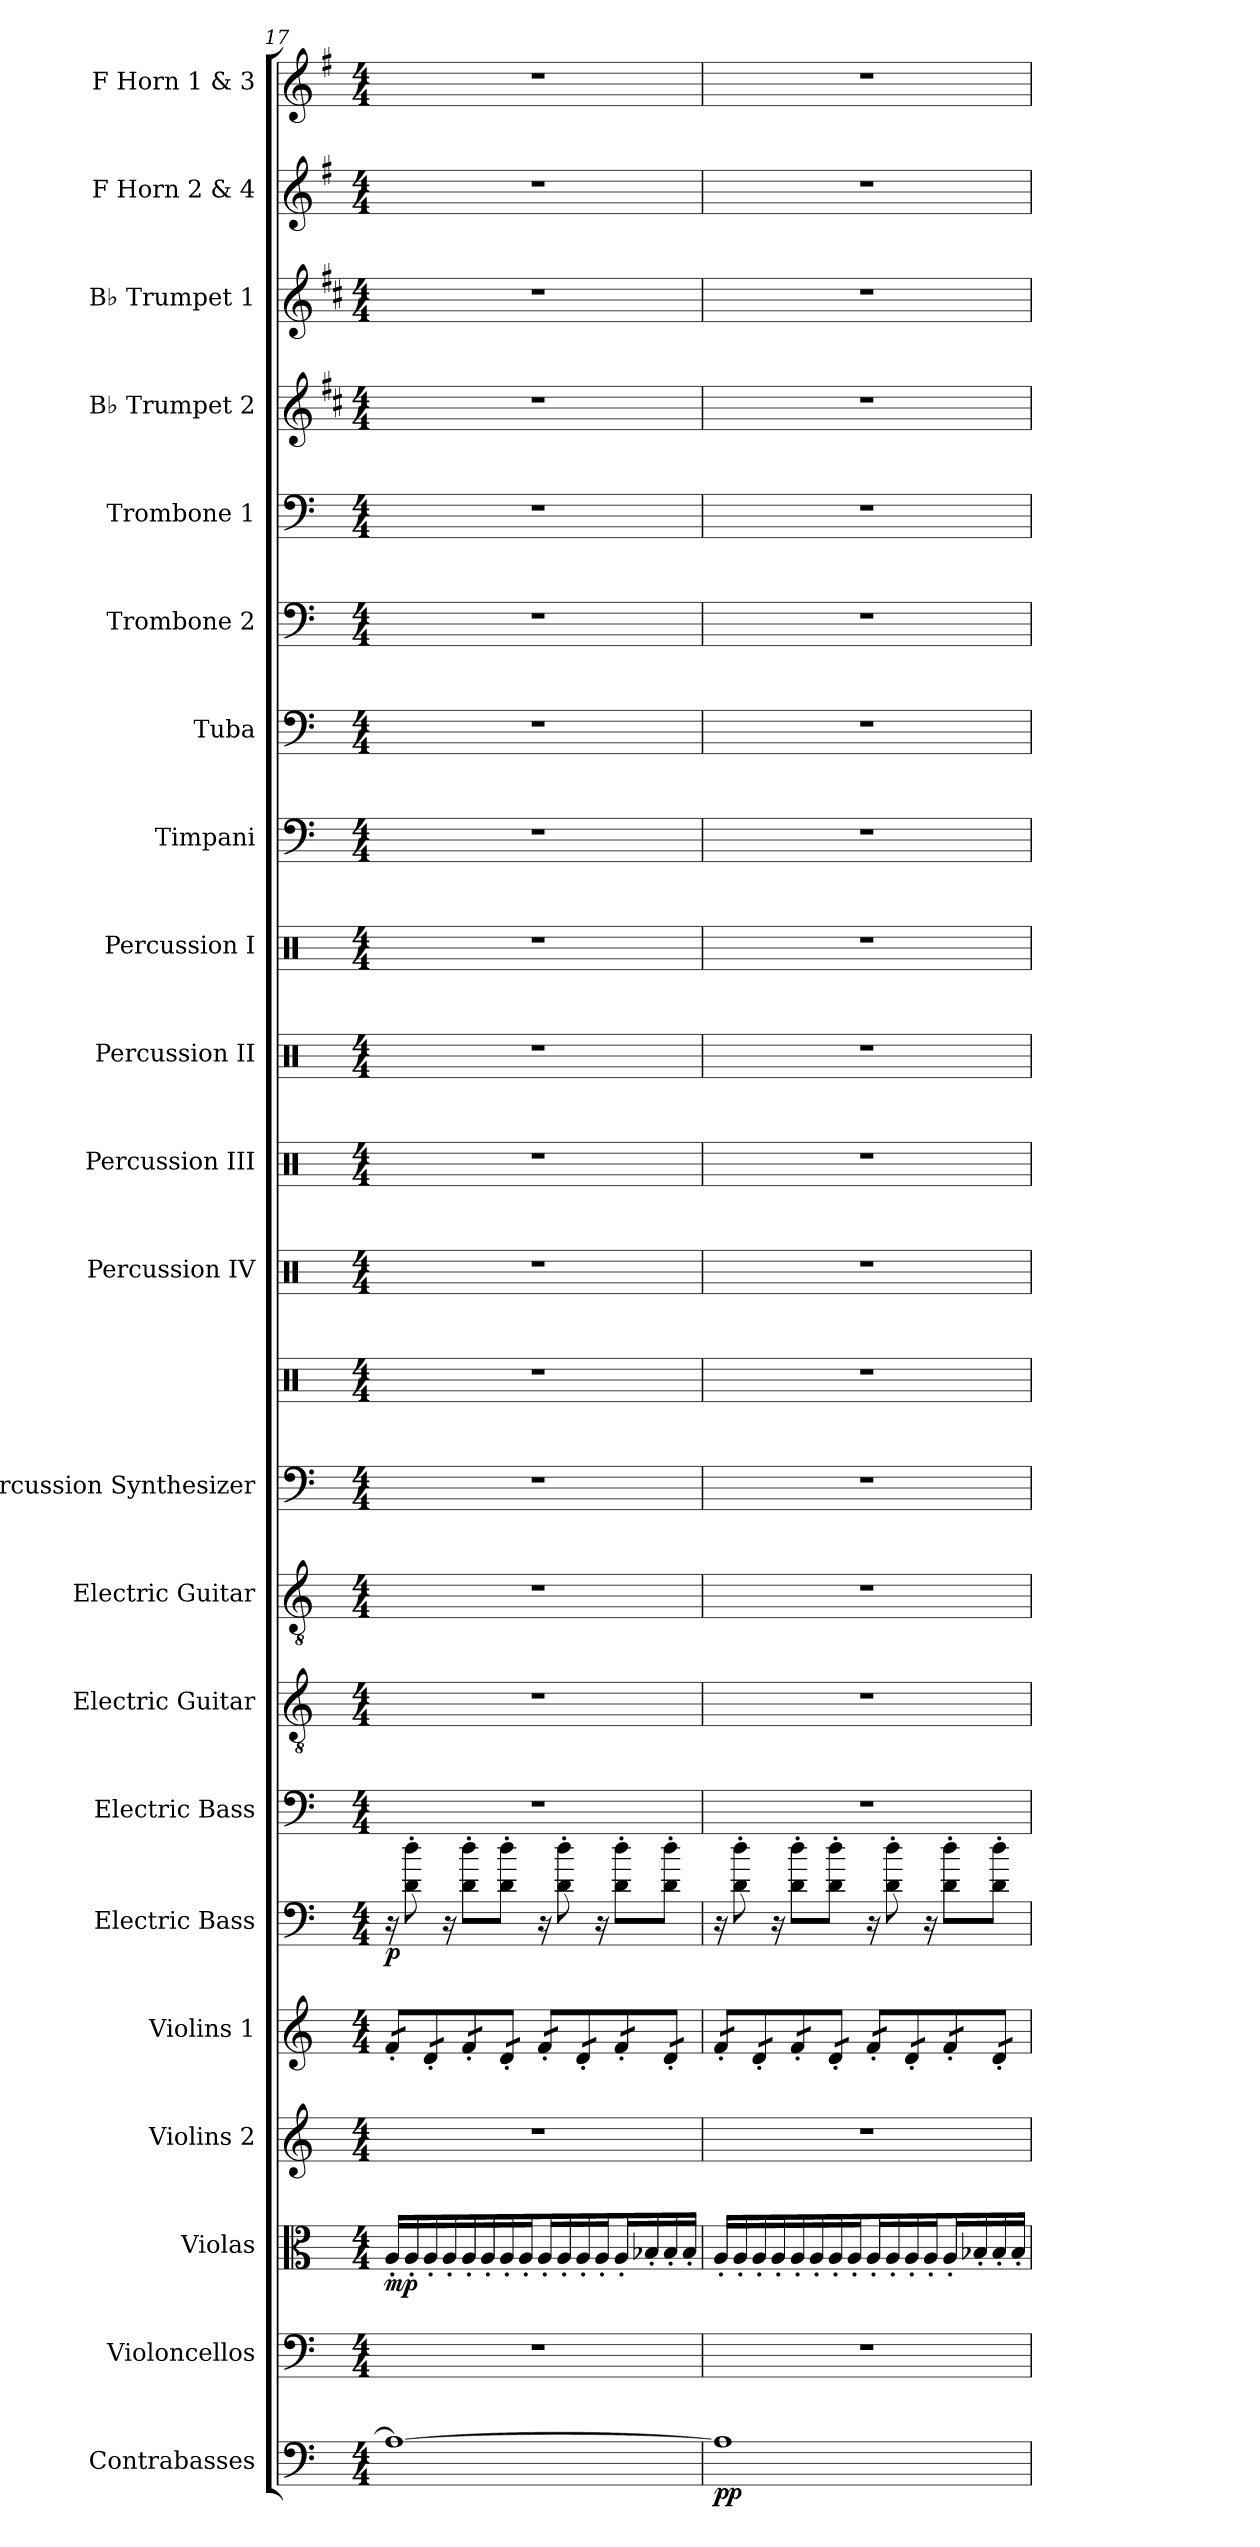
**kern	**dynam	**kern	**kern	**dynam	**kern	**kern	**kern	**dynam	**kern	**kern	**kern	**kern	**kern	**kern	**kern	**kern	**kern	**kern	**kern	**kern	**kern	**kern	**kern	**kern	**kern
*part22	*part22	*part21	*part20	*part20	*part19	*part18	*part17	*part17	*part16	*part15	*part14	*part13	*part13	*part12	*part11	*part10	*part9	*part8	*part7	*part6	*part5	*part4	*part3	*part2	*part1
*staff23	*staff23	*staff22	*staff21	*staff21	*staff20	*staff19	*staff18	*staff18	*staff17	*staff16	*staff15	*staff14	*staff13	*staff12	*staff11	*staff10	*staff9	*staff8	*staff7	*staff6	*staff5	*staff4	*staff3	*staff2	*staff1
*I"Contrabasses	*	*I"Violoncellos	*I"Violas	*	*I"Violins 2	*I"Violins 1	*I"Electric Bass	*	*I"Electric Bass	*I"Electric Guitar	*I"Electric Guitar	*I"Percussion Synthesizer	*	*I"Percussion IV	*I"Percussion III	*I"Percussion II	*I"Percussion I	*I"Timpani	*I"Tuba	*I"Trombone 2	*I"Trombone 1	*I"B♭ Trumpet 2	*I"B♭ Trumpet 1	*I"F Horn 2 &amp; 4	*I"F Horn 1 &amp; 3
*I'Cbs.	*	*I'Vcs.	*I'Vlas.	*	*I'Vlns. 2	*I'Vlns. 1	*I'El. B.	*	*I'El. B.	*I'El. Guit.	*I'El. Guit.	*I'Perc. Syn.	*	*I'Perc. IV	*I'Perc. III	*I'Perc. II	*I'Perc. I	*I'Timp.	*I'Tba.	*I'Tbn. 2	*I'Tbn. 1	*I'B♭ Tpt. 2	*I'B♭ Tpt. 1	*I'F Hn. 2 4	*I'F Hn. 1 3
*clefF4	*	*clefF4	*clefC3	*	*clefG2	*clefG2	*clefF4	*	*clefF4	*clefGv2	*clefGv2	*clefF4	*clefX	*clefX	*clefX	*clefX	*clefX	*clefF4	*clefF4	*clefF4	*clefF4	*clefG2	*clefG2	*clefG2	*clefG2
*ITrd7c12	*	*	*	*	*	*	*ITrd7c12	*	*ITrd7c12	*	*	*	*	*	*	*	*	*	*	*	*	*ITrd1c2	*ITrd1c2	*ITrd4c7	*ITrd4c7
*k[]	*	*k[]	*k[]	*	*k[]	*k[]	*k[]	*	*k[]	*k[]	*k[]	*k[]	*k[]	*k[]	*k[]	*k[]	*k[]	*k[]	*k[]	*k[]	*k[]	*k[]	*k[]	*k[]	*k[]
*M4/4	*	*M4/4	*M4/4	*	*M4/4	*M4/4	*M4/4	*	*M4/4	*M4/4	*M4/4	*M4/4	*M4/4	*M4/4	*M4/4	*M4/4	*M4/4	*M4/4	*M4/4	*M4/4	*M4/4	*M4/4	*M4/4	*M4/4	*M4/4
=17	=17	=17	=17	=17	=17	=17	=17	=17	=17	=17	=17	=17	=17	=17	=17	=17	=17	=17	=17	=17	=17	=17	=17	=17	=17
!	!	!	!	!LO:DY:b	!	!	!	!LO:DY:b	!	!	!	!	!	!	!	!	!	!	!	!	!	!	!	!	!
*	*	*	*tremolo	*	*	*	*	*	*	*	*	*	*	*	*	*	*	*	*	*	*	*	*	*	*
*	*	*	*	*	*	*tremolo	*	*	*	*	*	*	*	*	*	*	*	*	*	*	*	*	*	*	*
1AA_	.	1r	16A'/LL	mp	1r	16f'/LL	16r	p	1r	1r	1r	1r	1r	1r	1r	1r	1r	1r	1r	1r	1r	1r	1r	1r	1r
.	.	.	16A'/	.	.	16f'/	8D\' 8d\'	.	.	.	.	.	.	.	.	.	.	.	.	.	.	.	.	.	.
.	.	.	16A'/	.	.	16d'/	.	.	.	.	.	.	.	.	.	.	.	.	.	.	.	.	.	.	.
.	.	.	16A'/	.	.	16d'/	16r	.	.	.	.	.	.	.	.	.	.	.	.	.	.	.	.	.	.
.	.	.	16A'/	.	.	16f'/	8D\' 8d\'L	.	.	.	.	.	.	.	.	.	.	.	.	.	.	.	.	.	.
.	.	.	16A'/	.	.	16f'/	.	.	.	.	.	.	.	.	.	.	.	.	.	.	.	.	.	.	.
.	.	.	16A'/	.	.	16d'/	8D\' 8d\'J	.	.	.	.	.	.	.	.	.	.	.	.	.	.	.	.	.	.
.	.	.	16A'/JJ	.	.	16d'/JJ	.	.	.	.	.	.	.	.	.	.	.	.	.	.	.	.	.	.	.
.	.	.	16A'/LL	.	.	16f'/LL	16r	.	.	.	.	.	.	.	.	.	.	.	.	.	.	.	.	.	.
.	.	.	16A'/	.	.	16f'/	8D\' 8d\'	.	.	.	.	.	.	.	.	.	.	.	.	.	.	.	.	.	.
.	.	.	16A'/	.	.	16d'/	.	.	.	.	.	.	.	.	.	.	.	.	.	.	.	.	.	.	.
.	.	.	16A'/JJ	.	.	16d'/	16r	.	.	.	.	.	.	.	.	.	.	.	.	.	.	.	.	.	.
*	*	*	*Xtremolo	*	*	*	*	*	*	*	*	*	*	*	*	*	*	*	*	*	*	*	*	*	*
.	.	.	16A'/LL	.	.	16f'/	8D\' 8d\'L	.	.	.	.	.	.	.	.	.	.	.	.	.	.	.	.	.	.
.	.	.	16B-X'/J	.	.	16f'/	.	.	.	.	.	.	.	.	.	.	.	.	.	.	.	.	.	.	.
*	*	*	*tremolo	*	*	*	*	*	*	*	*	*	*	*	*	*	*	*	*	*	*	*	*	*	*
.	.	.	16B-'/	.	.	16d'/	8D\' 8d\'J	.	.	.	.	.	.	.	.	.	.	.	.	.	.	.	.	.	.
.	.	.	16B-'/JJ	.	.	16d'/JJ	.	.	.	.	.	.	.	.	.	.	.	.	.	.	.	.	.	.	.
=18	=18	=18	=18	=18	=18	=18	=18	=18	=18	=18	=18	=18	=18	=18	=18	=18	=18	=18	=18	=18	=18	=18	=18	=18	=18
!	!LO:DY:b	!	!	!	!	!	!	!	!	!	!	!	!	!	!	!	!	!	!	!	!	!	!	!	!
1AA]	pp	1r	16A'/LL	.	1r	16f'/LL	16r	.	1r	1r	1r	1r	1r	1r	1r	1r	1r	1r	1r	1r	1r	1r	1r	1r	1r
.	.	.	16A'/	.	.	16f'/	8D\' 8d\'	.	.	.	.	.	.	.	.	.	.	.	.	.	.	.	.	.	.
.	.	.	16A'/	.	.	16d'/	.	.	.	.	.	.	.	.	.	.	.	.	.	.	.	.	.	.	.
.	.	.	16A'/	.	.	16d'/	16r	.	.	.	.	.	.	.	.	.	.	.	.	.	.	.	.	.	.
.	.	.	16A'/	.	.	16f'/	8D\' 8d\'L	.	.	.	.	.	.	.	.	.	.	.	.	.	.	.	.	.	.
.	.	.	16A'/	.	.	16f'/	.	.	.	.	.	.	.	.	.	.	.	.	.	.	.	.	.	.	.
.	.	.	16A'/	.	.	16d'/	8D\' 8d\'J	.	.	.	.	.	.	.	.	.	.	.	.	.	.	.	.	.	.
.	.	.	16A'/JJ	.	.	16d'/JJ	.	.	.	.	.	.	.	.	.	.	.	.	.	.	.	.	.	.	.
.	.	.	16A'/LL	.	.	16f'/LL	16r	.	.	.	.	.	.	.	.	.	.	.	.	.	.	.	.	.	.
.	.	.	16A'/	.	.	16f'/	8D\' 8d\'	.	.	.	.	.	.	.	.	.	.	.	.	.	.	.	.	.	.
.	.	.	16A'/	.	.	16d'/	.	.	.	.	.	.	.	.	.	.	.	.	.	.	.	.	.	.	.
.	.	.	16A'/JJ	.	.	16d'/	16r	.	.	.	.	.	.	.	.	.	.	.	.	.	.	.	.	.	.
*	*	*	*Xtremolo	*	*	*	*	*	*	*	*	*	*	*	*	*	*	*	*	*	*	*	*	*	*
.	.	.	16A'/LL	.	.	16f'/	8D\' 8d\'L	.	.	.	.	.	.	.	.	.	.	.	.	.	.	.	.	.	.
.	.	.	16B-X'/J	.	.	16f'/	.	.	.	.	.	.	.	.	.	.	.	.	.	.	.	.	.	.	.
*	*	*	*tremolo	*	*	*	*	*	*	*	*	*	*	*	*	*	*	*	*	*	*	*	*	*	*
.	.	.	16B-'/	.	.	16d'/	8D\' 8d\'J	.	.	.	.	.	.	.	.	.	.	.	.	.	.	.	.	.	.
.	.	.	16B-'/JJ	.	.	16d'/JJ	.	.	.	.	.	.	.	.	.	.	.	.	.	.	.	.	.	.	.
*	*	*	*	*	*	*Xtremolo	*	*	*	*	*	*	*	*	*	*	*	*	*	*	*	*	*	*	*
*	*	*	*Xtremolo	*	*	*	*	*	*	*	*	*	*	*	*	*	*	*	*	*	*	*	*	*	*
=	=	=	=	=	=	=	=	=	=	=	=	=	=	=	=	=	=	=	=	=	=	=	=	=	=
*-	*-	*-	*-	*-	*-	*-	*-	*-	*-	*-	*-	*-	*-	*-	*-	*-	*-	*-	*-	*-	*-	*-	*-	*-	*-
